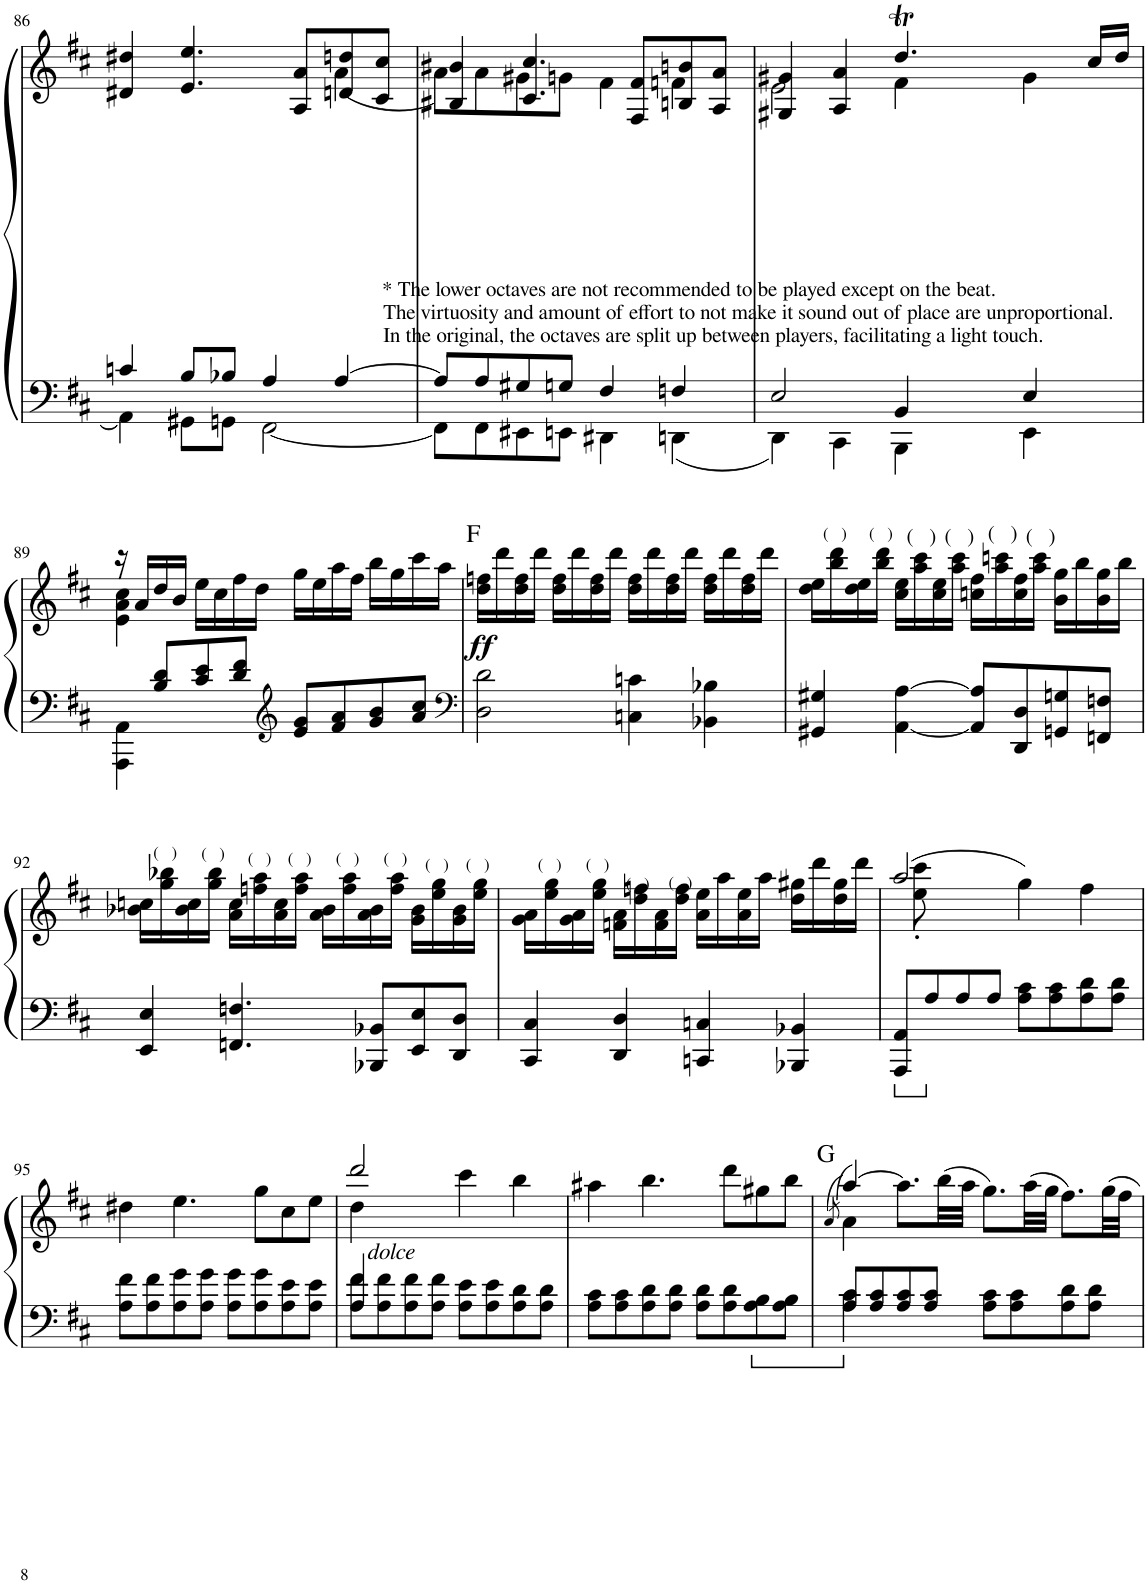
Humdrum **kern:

**kern	**kern	**dynam
*part1	*part1	*part1
*staff2	*staff1	*staff1/2
*I"Klavier	*	*
!!LO:PB:g=z
*clefF4	*clefG2	*
*k[f#c#]	*k[f#c#]	*
*M4/4	*M4/4	*
*met(c)	*met(c)	*
=86	=86	=86
*^	*^	*
!	!	!LO:TX:b:t=* The lower octaves are not recommended to be played except on the beat.	!	!
!	!	!LO:TX:b:t=The virtuosity and amount of effort to not make it sound out of place are unproportional.	!	!
!	!	!LO:TX:b:t=In the original, the octaves are split up between players, facilitating a light touch.	!	!
4cn/	4AA\]	4d#X/ 4dd#X/	2.ryy	.
8B/L	8GG#X\L	4.e/ 4.ee/	.	.
8B-X/J	8GGn\J	.	.	.
4A/	[2FF#\	.	.	.
.	.	8A/ 8a/L	.	.
[4A/	.	8dn/ 8ddn/	(4a\	.
.	.	8c#/ 8cc#/J	.	.
=87	=87	=87	=87	=87
8A/L]	8FF#\L]	4B#X/ 4b#X/	8a\L)	.
8A/	8FF#\	.	8a\	.
8G#X/	8EE#X\	4.c#/ 4.cc#/	8g#X\	.
8Gn/J	8EEn\J	.	8gn\J	.
4F#/	4DD#X\	.	4f#\	.
.	.	8F#/ 8f#/L	.	.
4Fn/	4DDn\	8Bn/ 8bn/	4fn\	.
.	.	8A/ 8a/J	.	.
=88	=88	=88	=88	=88
*	*^	*	*^	*
2E/	4DD\	2ryy	4G#X/ 4g#X/	2e\	2ryy	.
.	4CC#\	.	4A/ 4a/	.	.	.
4BB/	4BBB\	2ryy	4.ddT/	4f#\	16ryy	.
.	.	.	.	.	32eeLLL	.
.	.	.	.	.	32ddJ	.
*	*	*	*	*	*Xbrackettup	*
.	.	.	.	.	24ee	.
.	.	.	.	.	24dd	.
.	.	.	.	.	24eeJJ	.
4E/	4EE\	.	.	4g#\	24ddLL	.
.	.	.	.	.	24ee	.
.	.	.	.	.	24ddJJ	.
.	.	.	16cc#/LL	.	8ryy	.
.	.	.	16dd/JJ	.	.	.
*	*v	*v	*	*	*	*
*	*	*	*v	*v	*
!!LO:LB:g=z
=89	=89	=89	=89	=89
8ryy	4AAA\ 4AA\	16r	4e\ 4a\ 4cc#\	.
.	.	16a/LL	.	.
8B/ 8d/L	.	16dd/	.	.
.	.	16b/JJ	.	.
8c#/ 8e/	4ryy	16ee\LL	2.ryy	.
.	.	16cc#\	.	.
8d/ 8f#/J	.	16ff#\	.	.
.	.	16dd\JJ	.	.
*clefG2	*	*	*	*
8e/ 8g/L	2ryy	16gg\LL	.	.
.	.	16ee\	.	.
8f#/ 8a/	.	16aa\	.	.
.	.	16ff#\JJ	.	.
8g/ 8b/	.	16bb\LL	.	.
.	.	16gg\	.	.
8a/ 8cc#/J	.	16ccc#\	.	.
.	.	16aa\JJ	.	.
*v	*v	*	*	*
*	*v	*v	*
=90	=90	=90
*clefF4	*	*
!	!LO:TX:a:t=F	!
!	!	!LO:DY:b
2D\ 2d\	16dd\ 16ffn\LL	ff
.	16ddd\	.
.	16dd\ 16ff\	.
.	16ddd\JJ	.
.	16dd\ 16ff\LL	.
.	16ddd\	.
.	16dd\ 16ff\	.
.	16ddd\JJ	.
4Cn\ 4cn\	16dd\ 16ff\LL	.
.	16ddd\	.
.	16dd\ 16ff\	.
.	16ddd\JJ	.
4BB-X\ 4B-X\	16dd\ 16ff\LL	.
.	16ddd\	.
.	16dd\ 16ff\	.
.	16ddd\JJ	.
=91	=91	=91
4GG#X/ 4G#X/	16dd\ 16ee\LL	.
!	!LO:TX:a:t=(   )	!
.	16bb\ 16ddd\	.
.	16dd\ 16ee\	.
!	!LO:TX:a:t=(   )	!
.	16bb\ 16ddd\JJ	.
[4AA\ [4A\	16cc#\ 16ee\LL	.
!	!LO:TX:a:t=(   )	!
.	16aa\ 16ccc#\	.
.	16cc#\ 16ee\	.
!	!LO:TX:a:t=(   )	!
.	16aa\ 16ccc#\JJ	.
8AA/] 8A/]L	16ccn\ 16ff#\LL	.
!	!LO:TX:a:t=(   )	!
.	16aa\ 16cccn\	.
8DD/ 8D/	16cc\ 16ff#\	.
!	!LO:TX:a:t=(   )	!
.	16aa\ 16ccc\JJ	.
8GGn/ 8Gn/	16b\ 16gg\LL	.
.	16bb\	.
8FFn/ 8Fn/J	16b\ 16gg\	.
.	16bb\JJ	.
!!LO:LB:g=z
=92	=92	=92
4EE/ 4E/	16b-X\ 16ccn\LL	.
!	!LO:TX:a:t=(   )	!
.	16gg\ 16bb-X\	.
.	16b-\ 16cc\	.
!	!LO:TX:a:t=(   )	!
.	16gg\ 16bb-\JJ	.
4.FFn/ 4.Fn/	16a\ 16cc\LL	.
!	!LO:TX:a:t=(   )	!
.	16ffn\ 16aa\	.
.	16a\ 16cc\	.
!	!LO:TX:a:t=(   )	!
.	16ff\ 16aa\JJ	.
.	16a\ 16b-\LL	.
!	!LO:TX:a:t=(   )	!
.	16ff\ 16aa\	.
8BBB-X/ 8BB-X/L	16a\ 16b-\	.
!	!LO:TX:a:t=(   )	!
.	16ff\ 16aa\JJ	.
8EE/ 8E/	16g\ 16b-\LL	.
!	!LO:TX:a:t=(   )	!
.	16ee\ 16gg\	.
8DD/ 8D/J	16g\ 16b-\	.
!	!LO:TX:a:t=(   )	!
.	16ee\ 16gg\JJ	.
=93	=93	=93
4CC#/ 4C#/	16g\ 16a\LL	.
!	!LO:TX:a:t=(   )	!
.	16ee\ 16gg\	.
.	16g\ 16a\	.
!	!LO:TX:a:t=(   )	!
.	16ee\ 16gg\JJ	.
4DD/ 4D/	16fn\ 16a\LL	.
!	!LO:TX:a:t=(   )	!
.	16dd\ 16ffn\	.
.	16f\ 16a\	.
!	!LO:TX:a:t=(   )	!
.	16dd\ 16ff\JJ	.
4CCn/ 4Cn/	16a\ 16ee\LL	.
.	16aa\	.
.	16a\ 16ee\	.
.	16aa\JJ	.
4BBB-X/ 4BB-X/	16dd\ 16gg#X\LL	.
.	16ddd\	.
.	16dd\ 16gg#\	.
.	16ddd\JJ	.
=94	=94	=94
*	*^	*
8AAA/ 8AA/L	(2aa/	8ee\' 8ccc#\'	.
8A/	.	8ryy	.
8A/	.	4ryy	.
8A/J	.	.	.
8A\ 8c#\L	4gg\)	2ryy	.
8A\ 8c#\	.	.	.
8A\ 8d\	4ff#\	.	.
8A\ 8d\J	.	.	.
!!LO:LB:g=z	!!
=95	=95	=95	=95
8A\ 8f#\L	4dd#X\	1ryy	.
8A\ 8f#\	.	.	.
8A\ 8g\	4.ee\	.	.
8A\ 8g\J	.	.	.
8A\ 8g\L	.	.	.
8A\ 8g\	8gg\L	.	.
8A\ 8e\	8cc#\	.	.
8A\ 8e\J	8ee\J	.	.
=96	=96	=96	=96
*^	*	*	*
!	!	!LO:TX:b:i:t=dolce	!	!
8A\ 8f#\L	4A/ 4f#/	2ddd/	4dd\	.
8A\ 8f#\	.	.	.	.
8A\ 8f#\	2.ryy	.	4ryy	.
8A\ 8f#\J	.	.	.	.
8A\ 8e\L	.	4ccc#\	2ryy	.
8A\ 8e\	.	.	.	.
8A\ 8d\	.	4bb\	.	.
8A\ 8d\J	.	.	.	.
*v	*v	*	*	*
*	*v	*v	*
=97	=97	=97
8A\ 8c#\L	4aa#X\	.
8A\ 8c#\	.	.
8A\ 8d\	4.bb\	.
8A\ 8d\J	.	.
8A\ 8d\L	.	.
8A\ 8d\	8ddd\L	.
8A\ 8B\	8gg#X\	.
8A\ 8B\J	8bb\J	.
=98	=98	=98
.	((8qa/	.
*^	*^	*
!	!	!LO:TX:a:t=G	!	!
8A/ 8c#/L	4A\ 4c#\	[4aa/))	4a\	.
8A/ 8c#/	.	.	.	.
8A/ 8c#/	2.ryy	8.aa\L]	2.ryy	.
8A/ 8c#/J	.	.	.	.
.	.	(32bb\LL	.	.
.	.	32aa\JJJ	.	.
8A\ 8c#\L	.	8.gg\L)	.	.
8A\ 8c#\	.	.	.	.
.	.	(32aa\LL	.	.
.	.	32gg\JJJ	.	.
8A\ 8d\	.	8.ff#\L)	.	.
8A\ 8d\J	.	.	.	.
.	.	32gg\LL	.	.
.	.	32ff#\JJJ	.	.
*v	*v	*	*	*
*	*v	*v	*
=	=	=
*-	*-	*-
